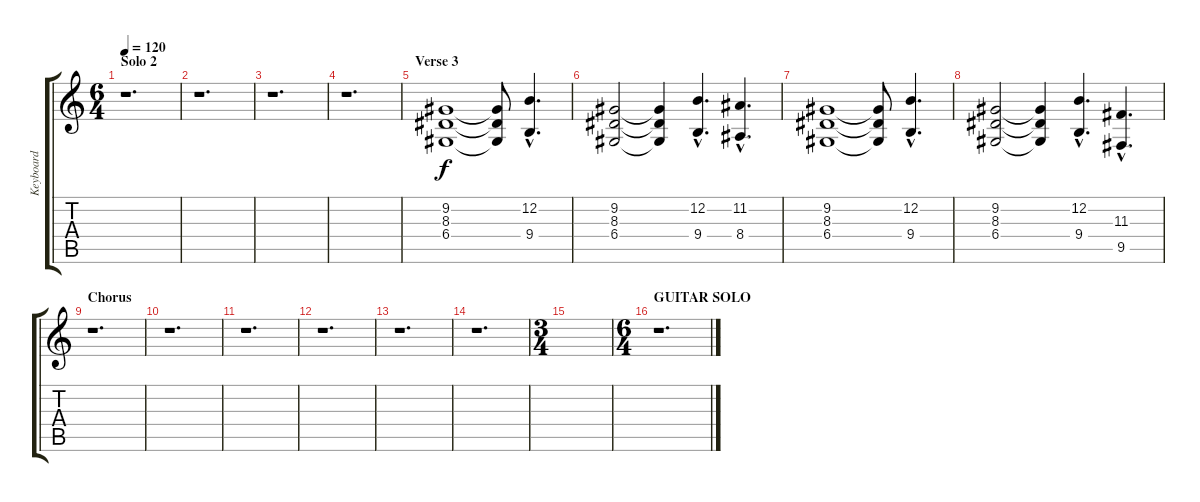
\track ("Keyboard" "Keyboard") {instrument stringensemble1}
\staff {score tabs}
\tuning (E4 B3 G3 D3 A2 E2) {hide}
\ts (6 4)
\section ("" "Solo 2")
\tempo 120
\clef g2
\ks c
r.1{d dy f} |
r.1{d} |
r.1{d} |
r.1{d} |
\section ("" "Verse 3")
(9.2 8.3 6.4).1 (9.2{t} 8.3{t} 6.4{t}).8 (12.2{hac} 9.4{hac}).4{d} |
(9.2 8.3 6.4).2 (9.2{t} 8.3{t} 6.4{t}).4 (12.2{hac} 9.4{hac}).4{d} (11.2{hac} 8.4{hac}).4{d} |
(9.2 8.3 6.4).1 (9.2{t} 8.3{t} 6.4{t}).8 (12.2{hac} 9.4{hac}).4{d} |
(9.2 8.3 6.4).2 (9.2{t} 8.3{t} 6.4{t}).4 (12.2{hac} 9.4{hac}).4{d} (11.3{hac} 9.5{hac}).4{d} |
\section ("" "Chorus")
r.1{d} |
r.1{d} |
r.1{d} |
r.1{d} |
r.1{d} |
r.1{d} |
\ts (3 4)
|
\ts (6 4)
\section ("" "GUITAR SOLO")
r.1{d}
